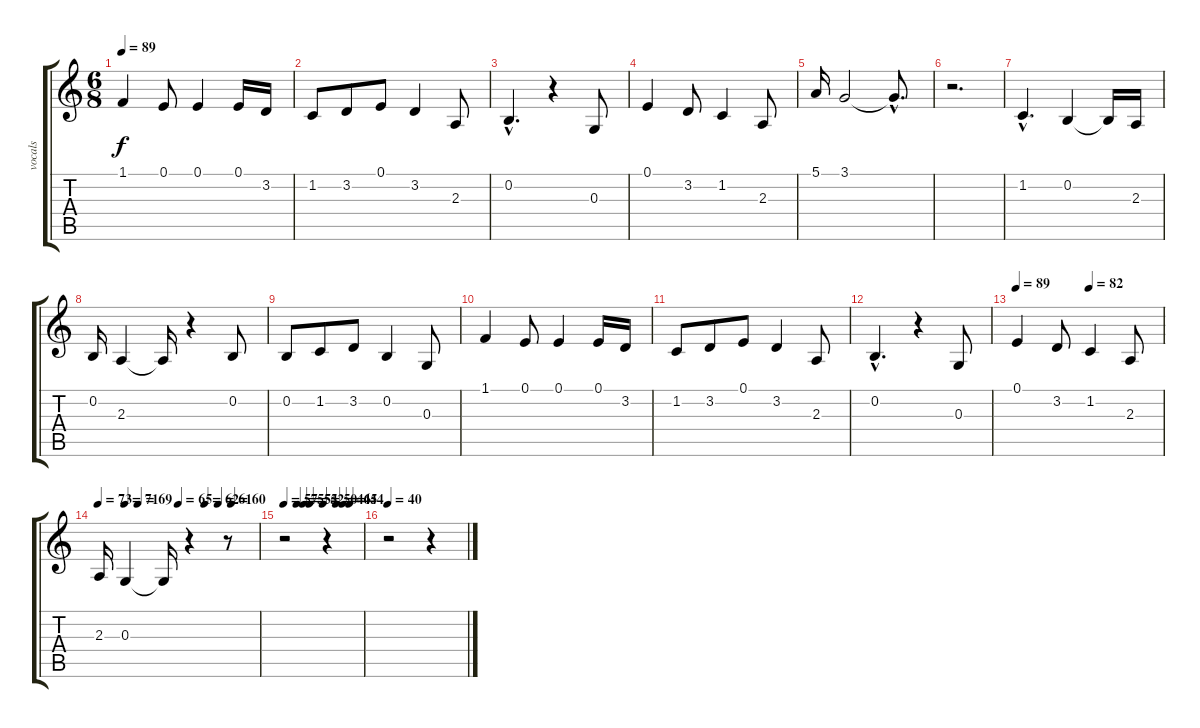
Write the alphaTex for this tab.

\track ("vocals" "vocals") {instrument oboe}
\staff {score tabs}
\tuning (E4 B3 G3 D3 A2 E2) {hide}
\ts (6 8)
\tempo 89
\clef g2
\ks c
1.1.4{dy f} 0.1.8 0.1.4 0.1.16 3.2.16 |
1.2.8 3.2.8 0.1.8 3.2.4 2.3.8 |
0.2{hac}.4{d} r.4 0.3.8 |
0.1.4 3.2.8 1.2.4 2.3.8 |
5.1.16 3.1.2 3.1{hac t}.8{d} |
r.2{d} |
1.2{hac}.4{d} 0.2.4 0.2{t}.16 2.3.16 |
0.2.16 2.3.4 2.3{t}.16 r.4 0.2.8 |
0.2.8 1.2.8 3.2.8 0.2.4 0.3.8 |
1.1.4 0.1.8 0.1.4 0.1.16 3.2.16 |
1.2.8 3.2.8 0.1.8 3.2.4 2.3.8 |
0.2{hac}.4{d} r.4 0.3.8 |
\tempo 89
\tempo (82 0.5)
0.1.4 3.2.8 1.2.4 2.3.8 |
\tempo 73
\tempo (71 0.16666666666666666)
\tempo (69 0.25)
\tempo (65 0.5)
\tempo (62 0.6666666666666666)
\tempo (61 0.75)
\tempo (60 0.8333333333333334)
2.3.16 0.3.4 0.3{t}.16 r.4 r.8 |
\tempo 57
\tempo (55 0.16666666666666666)
\tempo (54 0.25)
\tempo (52 0.3333333333333333)
\tempo (50 0.5)
\tempo (46 0.6666666666666666)
\tempo (45 0.75)
\tempo (44 0.8333333333333334)
r.2 r.4 |
\tempo 40
r.2 r.4
